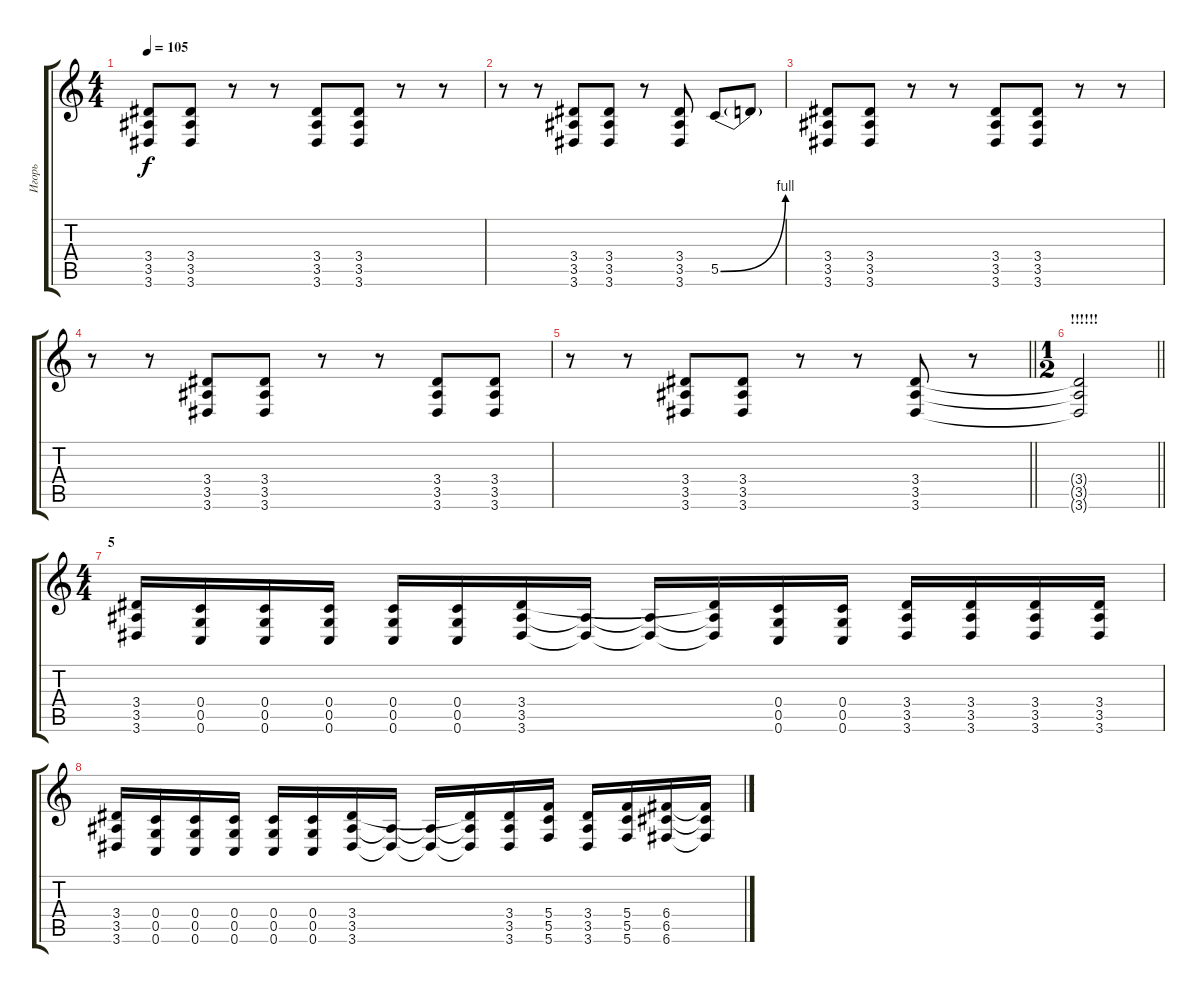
\track ("Игорь" "Игорь") {instrument distortionguitar}
\staff {score tabs}
\tuning (D4 A3 F3 C3 G2 C2) {hide}
\ts (4 4)
\tempo 105
\clef g2
\ks c
(3.4 3.5 3.6).8{dy f} (3.4 3.5 3.6).8 r.8 r.8 (3.4 3.5 3.6).8 (3.4 3.5 3.6).8 r.8 r.8 |
r.8 r.8 (3.4 3.5 3.6).8 (3.4 3.5 3.6).8 r.8 (3.4 3.5 3.6).8 5.5{be (bend 0 0 60 4)}.8 5.5{t}.8 |
(3.4 3.5 3.6).8 (3.4 3.5 3.6).8 r.8 r.8 (3.4 3.5 3.6).8 (3.4 3.5 3.6).8 r.8 r.8 |
r.8 r.8 (3.4 3.5 3.6).8 (3.4 3.5 3.6).8 r.8 r.8 (3.4 3.5 3.6).8 (3.4 3.5 3.6).8 |
\barLineRight lightlight
r.8 r.8 (3.4 3.5 3.6).8 (3.4 3.5 3.6).8 r.8 r.8 (3.4 3.5 3.6).8 r.8 |
\ts (1 2)
\section ("" "!!!!!!")
\barLineRight lightlight
(3.4{t} 3.5{t} 3.6{t}).2 |
\ts (4 4)
\section ("" "5")
(3.4 3.5 3.6).16 (0.4 0.5 0.6).16 (0.4 0.5 0.6).16 (0.4 0.5 0.6).16 (0.4 0.5 0.6).16 (0.4 0.5 0.6).16 (3.4 3.5 3.6).16 (3.5{t} 3.6{t}).16 (3.5{t} 3.6{t}).16 (3.4{t} 3.5{t} 3.6{t}).16 (0.4 0.5 0.6).16 (0.4 0.5 0.6).16 (3.4 3.5 3.6).16 (3.4 3.5 3.6).16 (3.4 3.5 3.6).16 (3.4 3.5 3.6).16 |
(3.4 3.5 3.6).16 (0.4 0.5 0.6).16 (0.4 0.5 0.6).16 (0.4 0.5 0.6).16 (0.4 0.5 0.6).16 (0.4 0.5 0.6).16 (3.4 3.5 3.6).16 (3.5{t} 3.6{t}).16 (3.5{t} 3.6{t}).16 (3.4{t} 3.5{t} 3.6{t}).16 (3.4 3.5 3.6).16 (5.4 5.5 5.6).16 (3.4 3.5 3.6).16 (5.4 5.5 5.6).16 (6.4 6.5 6.6).16 (6.4{t} 6.5{t} 6.6{t}).16
